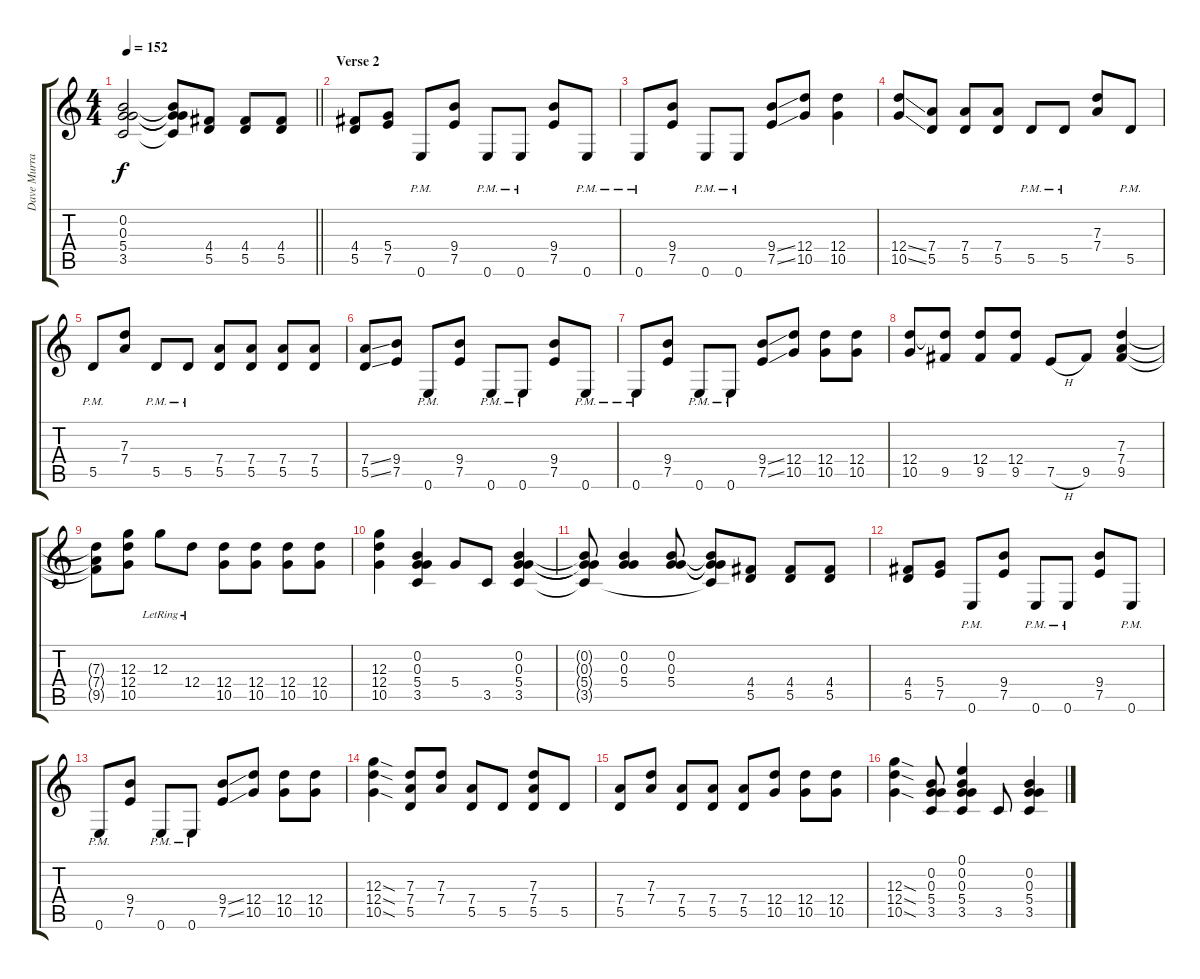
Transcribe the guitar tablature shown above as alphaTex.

\track ("Dave Murray" "Dave Murra") {instrument distortionguitar}
\staff {score tabs}
\tuning (E4 B3 G3 D3 A2 E2) {hide}
\ts (4 4)
\tempo 152
\clef g2
\barLineRight lightlight
\ks c
(0.2{t} 0.3{t} 5.4{t} 3.5{t}).2{dy f} (0.2{t} 0.3{t} 5.4{t} 3.5{t}).8 (4.4 5.5).8 (4.4 5.5).8 (4.4 5.5).8 |
\section ("" "Verse 2")
(4.4 5.5).8 (5.4 7.5).8 0.6{pm}.8 (9.4 7.5).8 0.6{pm}.8 0.6{pm}.8 (9.4 7.5).8 0.6{pm}.8 |
0.6{pm}.8 (9.4 7.5).8 0.6{pm}.8 0.6{pm}.8 (9.4{ss} 7.5{ss}).8 (12.4 10.5).8 (12.4 10.5).4 |
(12.4{ss} 10.5{ss}).8 (7.4 5.5).8 (7.4 5.5).8 (7.4 5.5).8 5.5{pm}.8 5.5{pm}.8 (7.3 7.4).8 5.5{pm}.8 |
5.5{pm}.8 (7.3 7.4).8 5.5{pm}.8 5.5{pm}.8 (7.4 5.5).8 (7.4 5.5).8 (7.4 5.5).8 (7.4 5.5).8 |
(7.4{ss} 5.5{ss}).8 (9.4 7.5).8 0.6{pm}.8 (9.4 7.5).8 0.6{pm}.8 0.6{pm}.8 (9.4 7.5).8 0.6{pm}.8 |
0.6{pm}.8 (9.4 7.5).8 0.6{pm}.8 0.6{pm}.8 (9.4{ss} 7.5{ss}).8 (12.4 10.5).8 (12.4 10.5).8 (12.4 10.5).8 |
(12.4 10.5).8 (12.4{t} 9.5).8 (12.4 9.5).8 (12.4 9.5).8 7.5{h}.8 9.5.8 (7.3 7.4 9.5).4 |
(7.3{t} 7.4{t} 9.5{t}).8 (12.3 12.4 10.5).8 12.3{lr}.8 12.4{lr}.8 (12.4 10.5).8 (12.4 10.5).8 (12.4 10.5).8 (12.4 10.5).8 |
(12.3 12.4 10.5).4 (0.2 0.3 5.4 3.5).4 5.4.8 3.5.8 (0.2 0.3 5.4 3.5).4 |
(0.2{t} 0.3{t} 5.4{t} 3.5{t}).8 (0.2 0.3 5.4).4 (0.2 0.3 5.4).8 (0.2{t} 0.3{t} 5.4{t} 3.5{t}).8 (4.4 5.5).8 (4.4 5.5).8 (4.4 5.5).8 |
(4.4 5.5).8 (5.4 7.5).8 0.6{pm}.8 (9.4 7.5).8 0.6{pm}.8 0.6{pm}.8 (9.4 7.5).8 0.6{pm}.8 |
0.6{pm}.8 (9.4 7.5).8 0.6{pm}.8 0.6{pm}.8 (9.4{ss} 7.5{ss}).8 (12.4 10.5).8 (12.4 10.5).8 (12.4 10.5).8 |
(12.3{sod} 12.4{sod} 10.5{sod}).4 (7.3 7.4 5.5).8 (7.3 7.4).8 (7.4 5.5).8 5.5.8 (7.3 7.4 5.5).8 5.5.8 |
(7.4 5.5).8 (7.3 7.4).8 (7.4 5.5).8 (7.4 5.5).8 (7.4 5.5).8 (12.4 10.5).8 (12.4 10.5).8 (12.4 10.5).8 |
(12.3{sod} 12.4{sod} 10.5{sod}).4 (0.2 0.3 5.4 3.5).8 (0.1 0.2 0.3 5.4 3.5).4 3.5.8 (0.2 0.3 5.4 3.5).4
